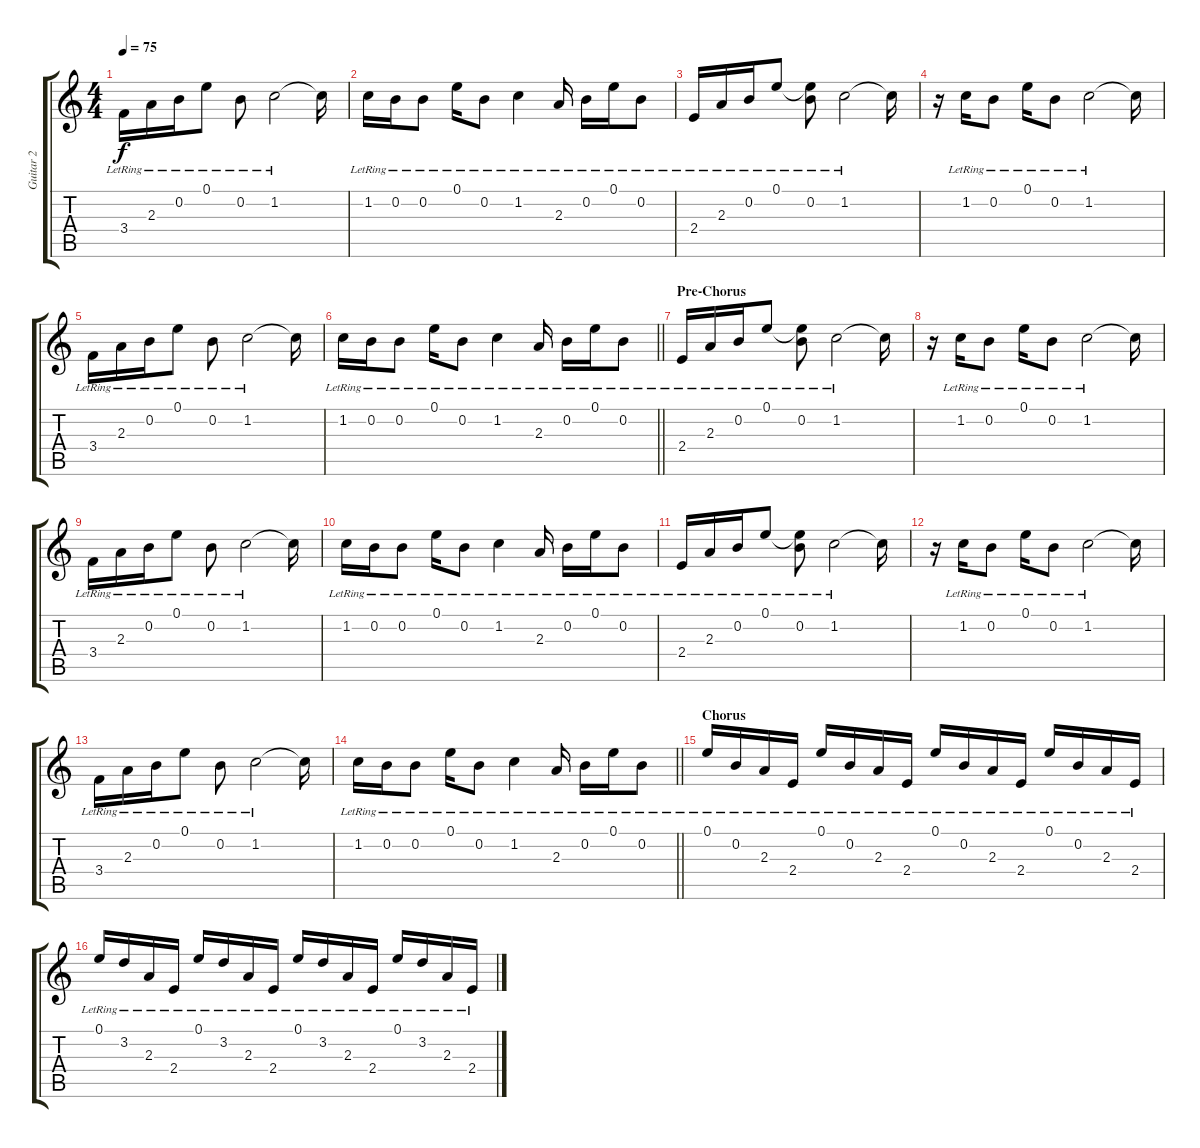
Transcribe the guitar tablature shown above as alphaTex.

\track ("Guitar 2" "Guitar 2") {instrument electricguitarjazz}
\staff {score tabs}
\tuning (E4 B3 G3 D3 A2 E2) {hide}
\ts (4 4)
\tempo 75
\clef g2
\ks c
3.4{lr}.16{dy f} 2.3{lr}.16 0.2{lr}.16 0.1{lr}.8 0.2{lr}.8 1.2{lr}.2 1.2{t}.16 |
1.2{lr}.16 0.2{lr}.16 0.2{lr}.8 0.1{lr}.16 0.2{lr}.8 1.2{lr}.4 2.3{lr}.16 0.2{lr}.16 0.1{lr}.16 0.2{lr}.8 |
2.4{lr}.16 2.3{lr}.16 0.2{lr}.16 0.1{lr}.8 (0.1{t} 0.2{lr}).8 1.2{lr}.2 1.2{t}.16 |
r.16 1.2{lr}.16 0.2{lr}.8 0.1{lr}.16 0.2{lr}.8 1.2{lr}.2 1.2{t}.16 |
3.4{lr}.16 2.3{lr}.16 0.2{lr}.16 0.1{lr}.8 0.2{lr}.8 1.2{lr}.2 1.2{t}.16 |
\barLineRight lightlight
1.2{lr}.16 0.2{lr}.16 0.2{lr}.8 0.1{lr}.16 0.2{lr}.8 1.2{lr}.4 2.3{lr}.16 0.2{lr}.16 0.1{lr}.16 0.2{lr}.8 |
\section ("" "Pre-Chorus")
2.4{lr}.16 2.3{lr}.16 0.2{lr}.16 0.1{lr}.8 (0.1{t} 0.2{lr}).8 1.2{lr}.2 1.2{t}.16 |
r.16 1.2{lr}.16 0.2{lr}.8 0.1{lr}.16 0.2{lr}.8 1.2{lr}.2 1.2{t}.16 |
3.4{lr}.16 2.3{lr}.16 0.2{lr}.16 0.1{lr}.8 0.2{lr}.8 1.2{lr}.2 1.2{t}.16 |
1.2{lr}.16 0.2{lr}.16 0.2{lr}.8 0.1{lr}.16 0.2{lr}.8 1.2{lr}.4 2.3{lr}.16 0.2{lr}.16 0.1{lr}.16 0.2{lr}.8 |
2.4{lr}.16 2.3{lr}.16 0.2{lr}.16 0.1{lr}.8 (0.1{t} 0.2{lr}).8 1.2{lr}.2 1.2{t}.16 |
r.16 1.2{lr}.16 0.2{lr}.8 0.1{lr}.16 0.2{lr}.8 1.2{lr}.2 1.2{t}.16 |
3.4{lr}.16 2.3{lr}.16 0.2{lr}.16 0.1{lr}.8 0.2{lr}.8 1.2{lr}.2 1.2{t}.16 |
\barLineRight lightlight
1.2{lr}.16 0.2{lr}.16 0.2{lr}.8 0.1{lr}.16 0.2{lr}.8 1.2{lr}.4 2.3{lr}.16 0.2{lr}.16 0.1{lr}.16 0.2{lr}.8 |
\section ("" "Chorus")
0.1{lr}.16 0.2{lr}.16 2.3{lr}.16 2.4{lr}.16 0.1{lr}.16 0.2{lr}.16 2.3{lr}.16 2.4{lr}.16 0.1{lr}.16 0.2{lr}.16 2.3{lr}.16 2.4{lr}.16 0.1{lr}.16 0.2{lr}.16 2.3{lr}.16 2.4{lr}.16 |
0.1{lr}.16 3.2{lr}.16 2.3{lr}.16 2.4{lr}.16 0.1{lr}.16 3.2{lr}.16 2.3{lr}.16 2.4{lr}.16 0.1{lr}.16 3.2{lr}.16 2.3{lr}.16 2.4{lr}.16 0.1{lr}.16 3.2{lr}.16 2.3{lr}.16 2.4{lr}.16
